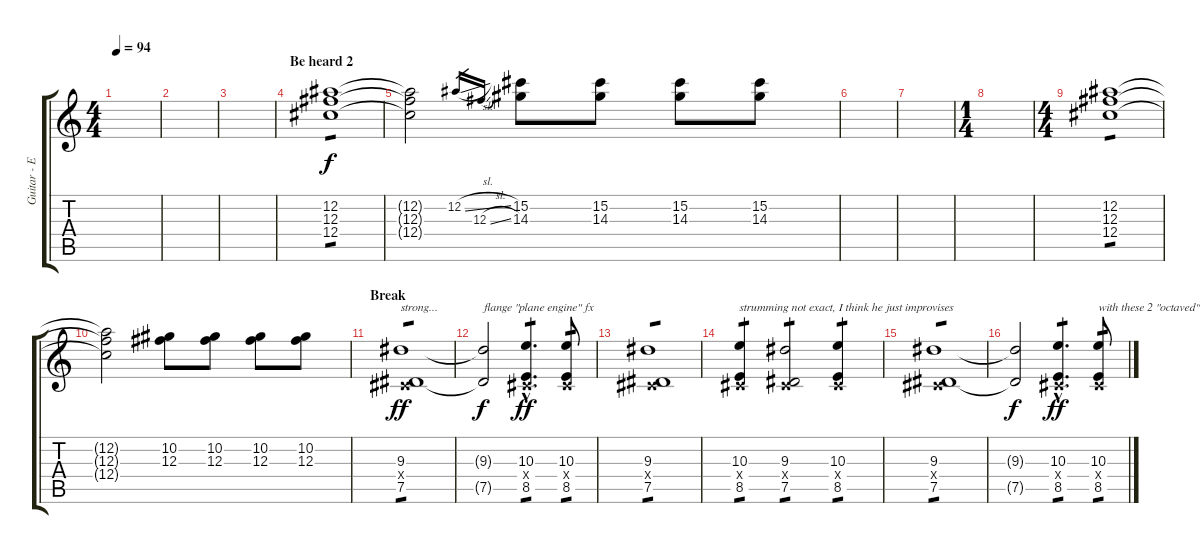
\track ("Guitar - Eb" "Guitar - E") {instrument distortionguitar}
\staff {score tabs}
\tuning (Eb4 Bb3 Gb3 Db3 Ab2 Eb2) {hide}
\ts (4 4)
\tempo 94
\clef g2
\ks c
|
|
|
\section ("" "Be heard 2")
(12.2 12.3 12.4).1{tp 1} |
(12.2{t} 12.3{t} 12.4{t}).2 12.2{sl}.16{gr} 12.3{sl}.16{gr} (15.2 14.3).8 (15.2 14.3).8 (15.2 14.3).8 (15.2 14.3).8 |
|
|
\ts (1 4)
|
\ts (4 4)
(12.2 12.3 12.4).1{tp 1} |
(12.2{t} 12.3{t} 12.4{t}).2 (10.2 12.3).8 (10.2 12.3).8 (10.2 12.3).8 (10.2 12.3).8 |
\section ("" "Break")
(9.3 0.4{x} 7.5).1{txt "strong..." tp 1 dy ff} |
(9.3{t} 7.5{t}).2{txt "flange \"plane engine\" fx" dy f} (10.3{hac} 0.4{hac x} 8.5{hac}).4{d tp 1 dy ff} (10.3 0.4{x} 8.5).8{tp 1} |
(9.3 0.4{x} 7.5).1{tp 1} |
(10.3 0.4{x} 8.5).4{txt "strumming not exact, I think he just improvises" tp 1} (9.3 0.4{x} 7.5).2{tp 1} (10.3 0.4{x} 8.5).4{tp 1} |
(9.3 0.4{x} 7.5).1{tp 1} |
(9.3{t} 7.5{t}).2{dy f} (10.3{hac} 0.4{hac x} 8.5{hac}).4{d tp 1 dy ff} (10.3 0.4{x} 8.5).8{txt "with these 2 \"octaved\" notes." tp 1}
